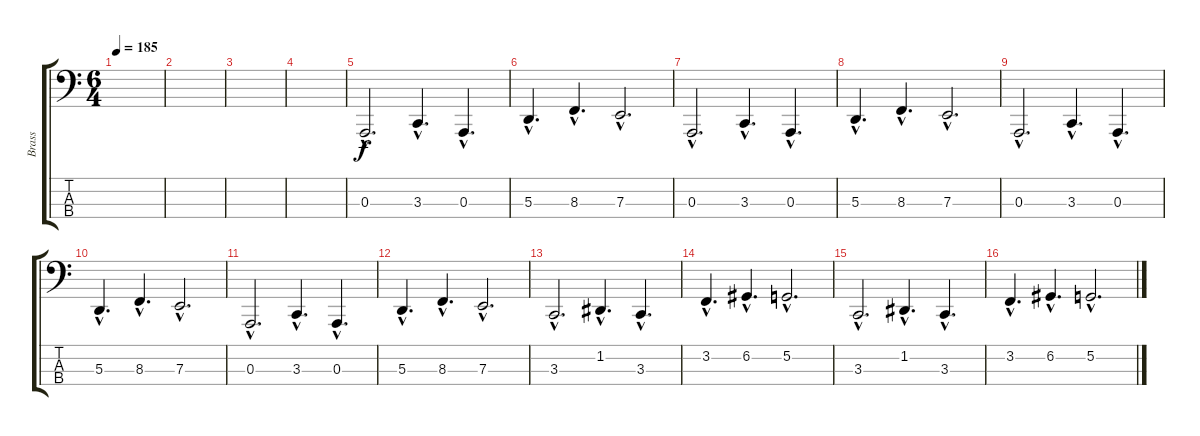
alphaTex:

\track ("Brass" "Brass") {instrument synthbrass1}
\staff {score tabs}
\tuning (G2 D2 A1 E1) {hide}
\ts (6 4)
\tempo 185
\clef f4
\ks c
|
|
|
|
0.3{hac}.2{d} 3.3{hac}.4{d} 0.3{hac}.4{d} |
5.3{hac}.4{d} 8.3{hac}.4{d} 7.3{hac}.2{d} |
0.3{hac}.2{d} 3.3{hac}.4{d} 0.3{hac}.4{d} |
5.3{hac}.4{d} 8.3{hac}.4{d} 7.3{hac}.2{d} |
0.3{hac}.2{d} 3.3{hac}.4{d} 0.3{hac}.4{d} |
5.3{hac}.4{d} 8.3{hac}.4{d} 7.3{hac}.2{d} |
0.3{hac}.2{d} 3.3{hac}.4{d} 0.3{hac}.4{d} |
5.3{hac}.4{d} 8.3{hac}.4{d} 7.3{hac}.2{d} |
3.3{hac}.2{d} 1.2{hac}.4{d} 3.3{hac}.4{d} |
3.2{hac}.4{d} 6.2{hac}.4{d} 5.2{hac}.2{d} |
3.3{hac}.2{d} 1.2{hac}.4{d} 3.3{hac}.4{d} |
3.2{hac}.4{d} 6.2{hac}.4{d} 5.2{hac}.2{d}
